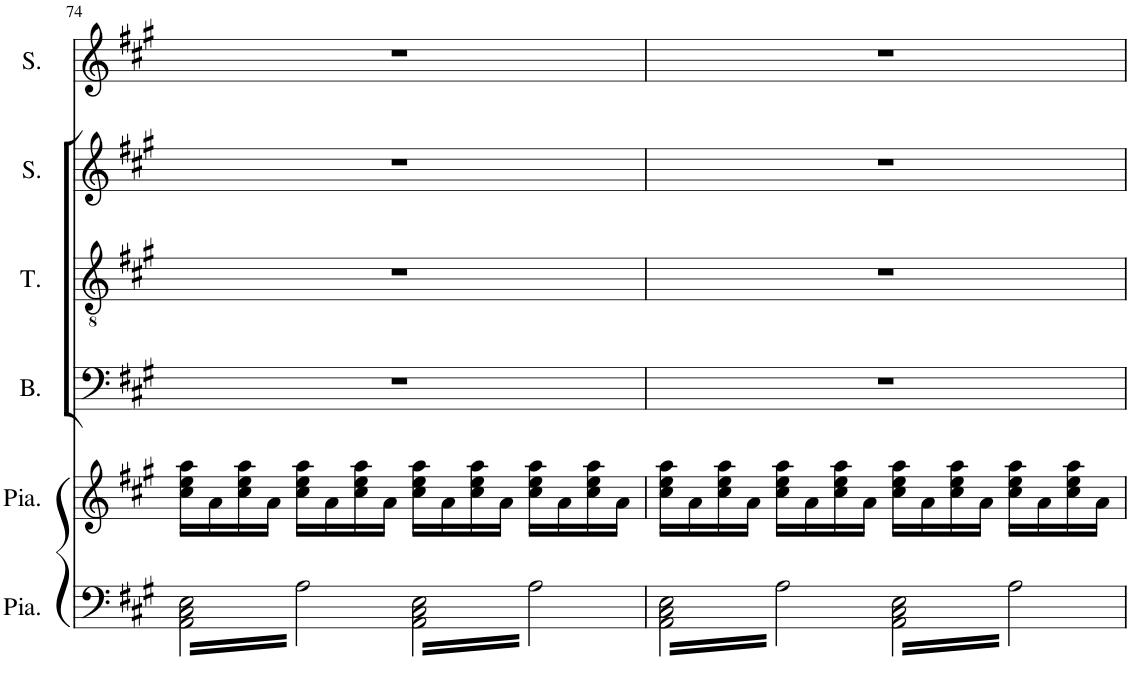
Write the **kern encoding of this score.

**kern	**kern	**kern	**kern	**kern	**kern
*part6	*part5	*part4	*part3	*part2	*part1
*staff6	*staff5	*staff4	*staff3	*staff2	*staff1
*I"Piano	*I"Piano	*I"Bass	*I"Ténor	*I"Soprano	*I"Soprano
*I'Pia.	*I'Pia.	*I'B.	*I'T.	*I'S.	*I'S.
!!LO:PB:g=z
*clefF4	*clefG2	*clefF4	*clefGv2	*clefG2	*clefG2
*k[f#c#g#]	*k[f#c#g#]	*k[f#c#g#]	*k[f#c#g#]	*k[f#c#g#]	*k[f#c#g#]
*M2/2	*M2/2	*M2/2	*M2/2	*M2/2	*M2/2
*met(c|)	*met(c|)	*met(c|)	*met(c|)	*met(c|)	*met(c|)
=74	=74	=74	=74	=74	=74
*tremolo	*	*	*	*	*
32AA\ 32C#\ 32E\LLL	16cc#\ 16ee\ 16aa\LL	1r	1r	1r	1r
32A\	.	.	.	.	.
32AA\ 32C#\ 32E\	16a\	.	.	.	.
32A\	.	.	.	.	.
32AA\ 32C#\ 32E\	16cc#\ 16ee\ 16aa\	.	.	.	.
32A\	.	.	.	.	.
32AA\ 32C#\ 32E\	16a\JJ	.	.	.	.
32A\	.	.	.	.	.
32AA\ 32C#\ 32E\	16cc#\ 16ee\ 16aa\LL	.	.	.	.
32A\	.	.	.	.	.
32AA\ 32C#\ 32E\	16a\	.	.	.	.
32A\	.	.	.	.	.
32AA\ 32C#\ 32E\	16cc#\ 16ee\ 16aa\	.	.	.	.
32A\	.	.	.	.	.
32AA\ 32C#\ 32E\	16a\JJ	.	.	.	.
32A\JJJ	.	.	.	.	.
32AA\ 32C#\ 32E\LLL	16cc#\ 16ee\ 16aa\LL	.	.	.	.
32A\	.	.	.	.	.
32AA\ 32C#\ 32E\	16a\	.	.	.	.
32A\	.	.	.	.	.
32AA\ 32C#\ 32E\	16cc#\ 16ee\ 16aa\	.	.	.	.
32A\	.	.	.	.	.
32AA\ 32C#\ 32E\	16a\JJ	.	.	.	.
32A\	.	.	.	.	.
32AA\ 32C#\ 32E\	16cc#\ 16ee\ 16aa\LL	.	.	.	.
32A\	.	.	.	.	.
32AA\ 32C#\ 32E\	16a\	.	.	.	.
32A\	.	.	.	.	.
32AA\ 32C#\ 32E\	16cc#\ 16ee\ 16aa\	.	.	.	.
32A\	.	.	.	.	.
32AA\ 32C#\ 32E\	16a\JJ	.	.	.	.
32A\JJJ	.	.	.	.	.
=75	=75	=75	=75	=75	=75
32AA\ 32C#\ 32E\LLL	16cc#\ 16ee\ 16aa\LL	1r	1r	1r	1r
32A\	.	.	.	.	.
32AA\ 32C#\ 32E\	16a\	.	.	.	.
32A\	.	.	.	.	.
32AA\ 32C#\ 32E\	16cc#\ 16ee\ 16aa\	.	.	.	.
32A\	.	.	.	.	.
32AA\ 32C#\ 32E\	16a\JJ	.	.	.	.
32A\	.	.	.	.	.
32AA\ 32C#\ 32E\	16cc#\ 16ee\ 16aa\LL	.	.	.	.
32A\	.	.	.	.	.
32AA\ 32C#\ 32E\	16a\	.	.	.	.
32A\	.	.	.	.	.
32AA\ 32C#\ 32E\	16cc#\ 16ee\ 16aa\	.	.	.	.
32A\	.	.	.	.	.
32AA\ 32C#\ 32E\	16a\JJ	.	.	.	.
32A\JJJ	.	.	.	.	.
32AA\ 32C#\ 32E\LLL	16cc#\ 16ee\ 16aa\LL	.	.	.	.
32A\	.	.	.	.	.
32AA\ 32C#\ 32E\	16a\	.	.	.	.
32A\	.	.	.	.	.
32AA\ 32C#\ 32E\	16cc#\ 16ee\ 16aa\	.	.	.	.
32A\	.	.	.	.	.
32AA\ 32C#\ 32E\	16a\JJ	.	.	.	.
32A\	.	.	.	.	.
32AA\ 32C#\ 32E\	16cc#\ 16ee\ 16aa\LL	.	.	.	.
32A\	.	.	.	.	.
32AA\ 32C#\ 32E\	16a\	.	.	.	.
32A\	.	.	.	.	.
32AA\ 32C#\ 32E\	16cc#\ 16ee\ 16aa\	.	.	.	.
32A\	.	.	.	.	.
32AA\ 32C#\ 32E\	16a\JJ	.	.	.	.
32A\JJJ	.	.	.	.	.
*Xtremolo	*	*	*	*	*
.	.	.	.	.	.
.	.	.	.	.	.
.	.	.	.	.	.
.	.	.	.	.	.
.	.	.	.	.	.
.	.	.	.	.	.
.	.	.	.	.	.
.	.	.	.	.	.
=	=	=	=	=	=
*-	*-	*-	*-	*-	*-
